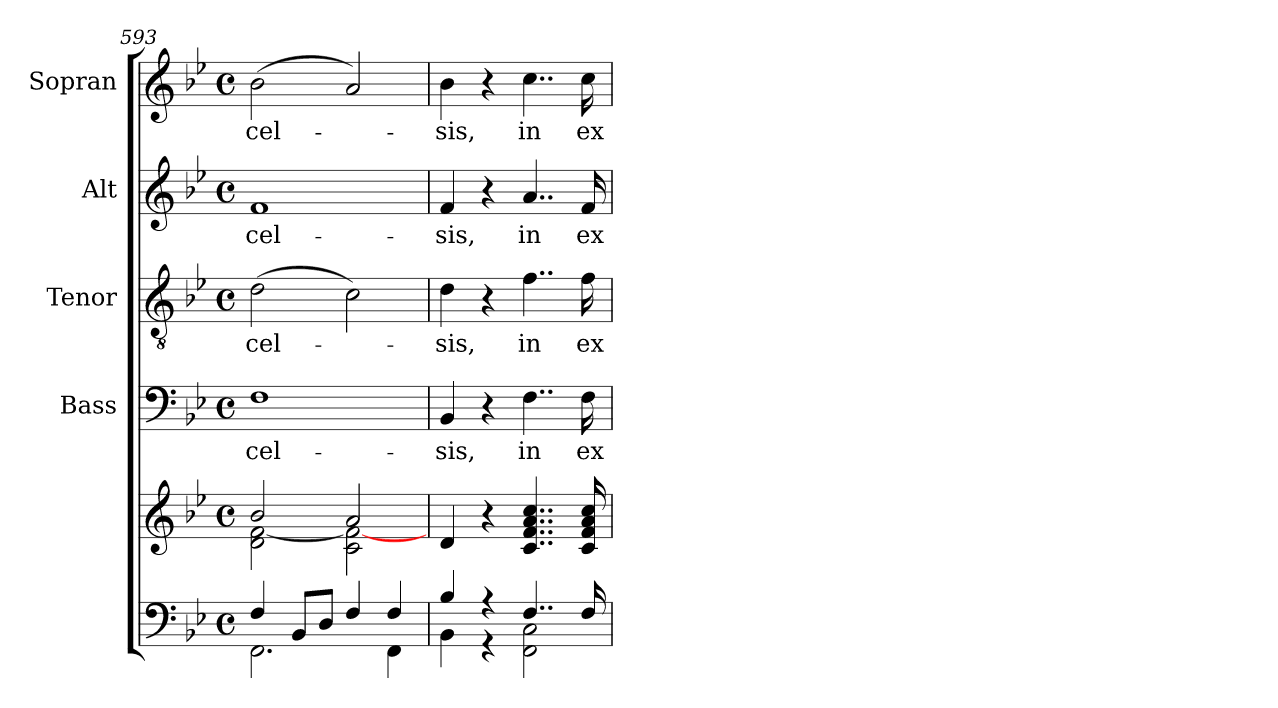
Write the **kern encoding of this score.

**kern	**kern	**kern	**text	**kern	**text	**kern	**text	**kern	**text
*part5	*part5	*part4	*part4	*part3	*part3	*part2	*part2	*part1	*part1
*staff6	*staff5	*staff4	*staff4	*staff3	*staff3	*staff2	*staff2	*staff1	*staff1
*	*	*I"Bass	*	*I"Tenor	*	*I"Alt	*	*I"Sopran	*
*	*	*I'B.	*	*I'T.	*	*I'A.	*	*I'S.	*
*clefF4	*clefG2	*clefF4	*	*clefGv2	*	*clefG2	*	*clefG2	*
*k[b-e-]	*k[b-e-]	*k[b-e-]	*	*k[b-e-]	*	*k[b-e-]	*	*k[b-e-]	*
*B-:	*B-:	*B-:	*	*B-:	*	*B-:	*	*B-:	*
*M4/4	*M4/4	*M4/4	*	*M4/4	*	*M4/4	*	*M4/4	*
*met(c)	*met(c)	*met(c)	*	*met(c)	*	*met(c)	*	*met(c)	*
=593	=593	=593	=593	=593	=593	=593	=593	=593	=593
*^	*^	*	*	*	*	*	*	*	*
!	!	!	!	!	!LO:LY:b	!	!LO:LY:b	!	!LO:LY:b	!	!LO:LY:b
4F/	2.FF\	2b-/	2d\ [<2f\	1F	-cel-	(>2d\	-cel-	1f	-cel-	(>2b-\	-cel-
8BB-/L	.	.	.	.	.	.	.	.	.	.	.
8D/J	.	.	.	.	.	.	.	.	.	.	.
4F/	.	2a/	2c\ 2f\_	.	.	2c\)	.	.	.	2a/)	.
4F/	4FF\	.	.	.	.	.	.	.	.	.	.
*	*	*v	*v	*	*	*	*	*	*	*	*
=594	=594	=594	=594	=594	=594	=594	=594	=594	=594	=594
!	!	!	!	!LO:LY:b	!	!LO:LY:b	!	!LO:LY:b	!	!LO:LY:b
4B-/	4BB-\	4d/	4BB-/	-sis,	4d\	-sis,	4f/	-sis,	4b-\	-sis,
4r	4r	4r	4r	.	4r	.	4r	.	4r	.
!	!	!	!	!LO:LY:b	!	!LO:LY:b	!	!LO:LY:b	!	!LO:LY:b
4..F/	2FF\ 2C\	4..c/ 4..f/ 4..a/ 4..cc/	4..F\	in	4..f\	in	4..a/	in	4..cc\	in
!	!	!	!	!LO:LY:b	!	!LO:LY:b	!	!LO:LY:b	!	!LO:LY:b
16F/	.	16c/ 16f/ 16a/ 16cc/	16F\	ex-	16f\	ex-	16f/	ex-	16cc\	ex-
*v	*v	*	*	*	*	*	*	*	*	*
=	=	=	=	=	=	=	=	=	=
*-	*-	*-	*-	*-	*-	*-	*-	*-	*-
